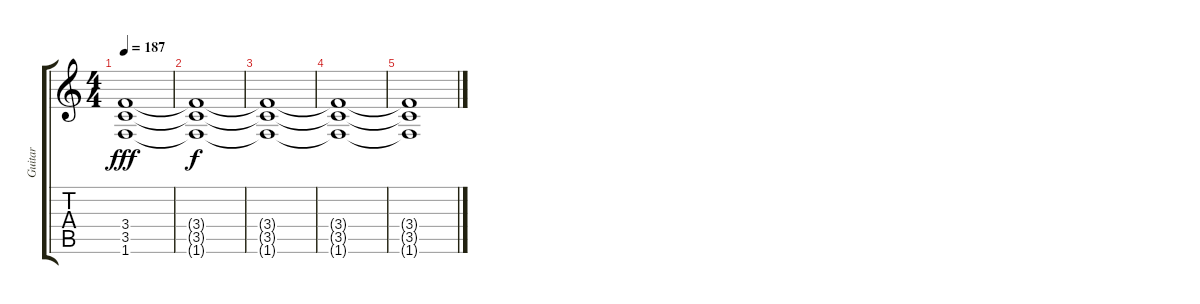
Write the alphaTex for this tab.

\track ("Guitar" "Guitar") {instrument distortionguitar}
\staff {score tabs}
\tuning (E4 B3 G3 D3 A2 E2) {hide}
\ts (4 4)
\tempo 187
\clef g2
\ks c
(3.4 3.5 1.6).1{dy fff} |
(3.4{t} 3.5{t} 1.6{t}).1{dy f} |
(3.4{t} 3.5{t} 1.6{t}).1 |
(3.4{t} 3.5{t} 1.6{t}).1 |
(3.4{t} 3.5{t} 1.6{t}).1
